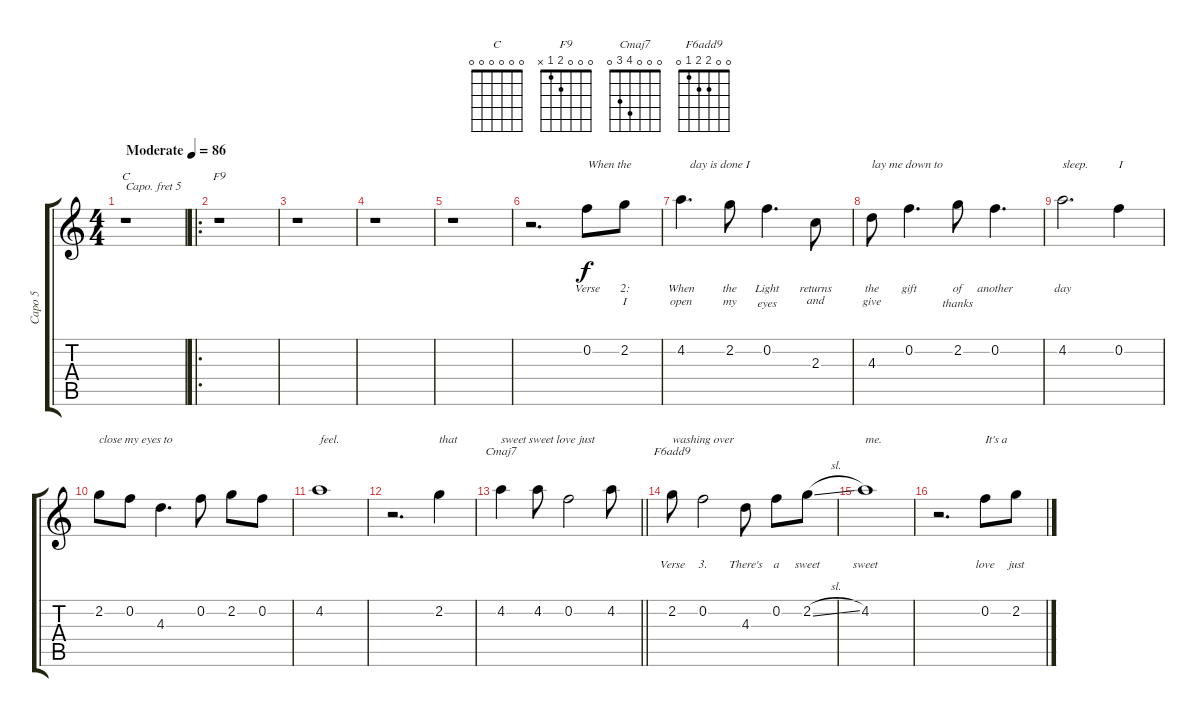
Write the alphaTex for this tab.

\track ("Capo 5" "Capo 5") {instrument acousticguitarsteel}
\staff {score tabs}
\capo 5
\tuning (F4 C4 F3 C3 A2 F2) {hide}
\chord ("C" 0 0 0 0 0 0)
\chord ("F9" 0 0 0 2 1 x)
\chord ("Cmaj7" 0 0 0 4 3 0)
\chord ("F6add9" 0 0 2 2 1 0)
\ts (4 4)
\tempo (86 "Moderate")
\clef g2
\ks c
r.1{ch "C" dy f instrument acousticguitarsteel} |
\ro
r.1{ch "F9"} |
r.1 |
r.1 |
r.1 |
r.2{d} 0.2.8{txt "When the" lyrics (0 "Verse") lyrics (1 "") lyrics (2 "") lyrics (3 "") lyrics (4 "")} 2.2.8{lyrics (0 "2:") lyrics (1 "I") lyrics (2 "") lyrics (3 "") lyrics (4 "")} |
4.2.4{d txt "   day is done I" lyrics (0 "When") lyrics (1 "open") lyrics (2 "") lyrics (3 "") lyrics (4 "")} 2.2.8{lyrics (0 "the") lyrics (1 "my") lyrics (2 "") lyrics (3 "") lyrics (4 "")} 0.2.4{d lyrics (0 "Light") lyrics (1 "eyes") lyrics (2 "") lyrics (3 "") lyrics (4 "")} 2.3.8{lyrics (0 "returns") lyrics (1 "and") lyrics (2 "") lyrics (3 "") lyrics (4 "")} |
4.3.8{txt "lay me down to" lyrics (0 "the") lyrics (1 "give") lyrics (2 "") lyrics (3 "") lyrics (4 "")} 0.2.4{d lyrics (0 "gift") lyrics (1 "") lyrics (2 "") lyrics (3 "") lyrics (4 "")} 2.2.8{lyrics (0 "of") lyrics (1 "thanks") lyrics (2 "") lyrics (3 "") lyrics (4 "")} 0.2.4{d lyrics (0 "another") lyrics (1 "") lyrics (2 "") lyrics (3 "") lyrics (4 "")} |
4.2.2{d txt "sleep." lyrics (0 "day") lyrics (1 "") lyrics (2 "") lyrics (3 "") lyrics (4 "")} 0.2.4{txt "I"} |
2.2.8{txt "close my eyes to "} 0.2.8 4.3.4{d} 0.2.8 2.2.8 0.2.8 |
4.2.1{txt "feel."} |
r.2{d} 2.2.4{txt "that"} |
\barLineRight lightlight
4.2.4{ch "Cmaj7" txt "sweet sweet love just"} 4.2.8 0.2.2 4.2.8 |
2.2.8{ch "F6add9" txt "washing over" lyrics (0 "") lyrics (1 "") lyrics (2 "Verse") lyrics (3 "") lyrics (4 "")} 0.2.2{lyrics (0 "") lyrics (1 "") lyrics (2 "3.") lyrics (3 "") lyrics (4 "")} 4.3.8{lyrics (0 "") lyrics (1 "") lyrics (2 "There's") lyrics (3 "") lyrics (4 "")} 0.2.8{lyrics (0 "") lyrics (1 "") lyrics (2 "a") lyrics (3 "") lyrics (4 "")} 2.2{sl}.8{lyrics (0 "") lyrics (1 "") lyrics (2 "sweet") lyrics (3 "") lyrics (4 "")} |
4.2.1{txt "me." lyrics (0 "") lyrics (1 "") lyrics (2 "sweet") lyrics (3 "") lyrics (4 "")} |
r.2{d} 0.2.8{txt "It's a " lyrics (0 "") lyrics (1 "") lyrics (2 "love") lyrics (3 "") lyrics (4 "")} 2.2.8{lyrics (0 "") lyrics (1 "") lyrics (2 "just") lyrics (3 "") lyrics (4 "")}
